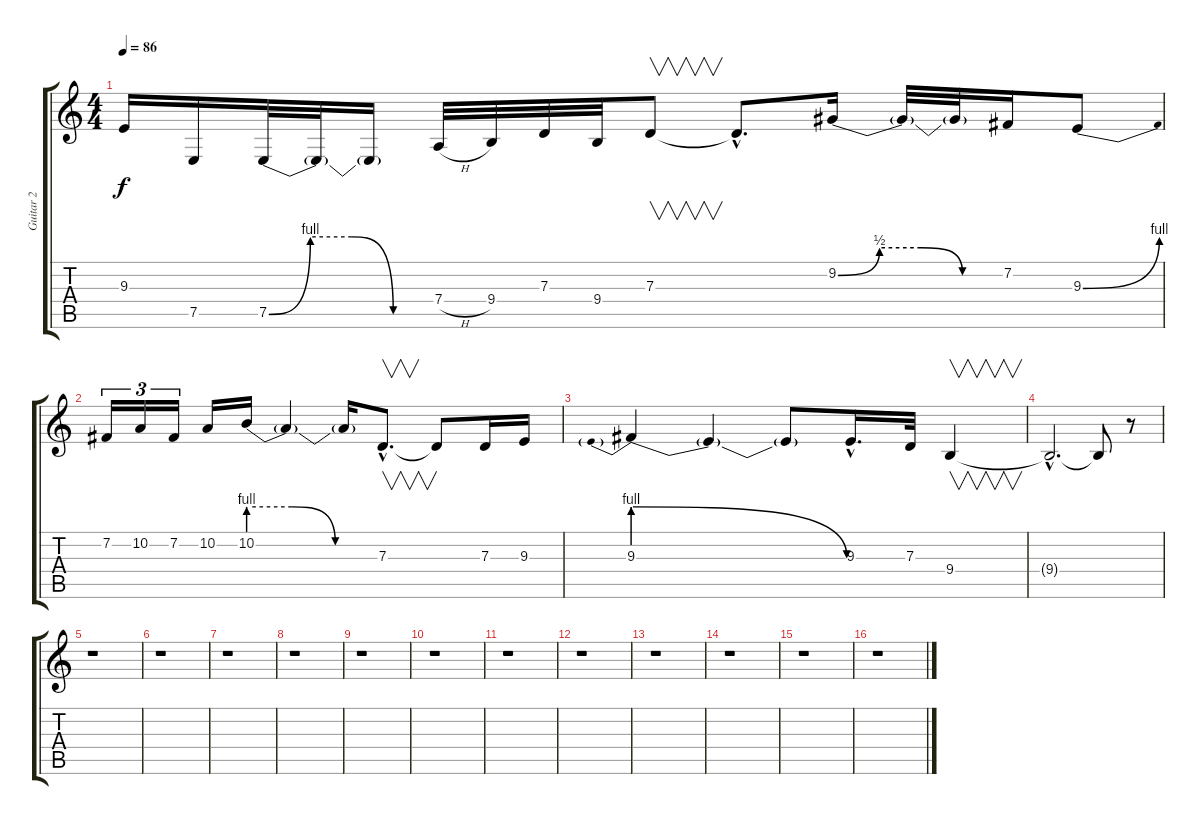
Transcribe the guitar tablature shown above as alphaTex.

\track ("Guitar 2" "Guitar 2") {instrument lead2sawtooth}
\staff {score tabs}
\tuning (E4 B3 G3 D3 A2 B1) {hide}
\ts (4 4)
\tempo 86
\clef g2
\ks c
9.3{t}.16{dy f} 7.5.16 7.5{be (custom 0 0 15 4 30 4 45 0 60 0)}.32 7.5{t}.32 7.5{t}.16 7.4{h}.32 9.4.32 7.3.32 9.4.32 7.3.8{v} 7.3{hac t}.8{d} 9.2{be (custom 0 0 15 2 30 2 45 0 60 0)}.16 9.2{t}.32 9.2{t}.32 7.2.16 9.3{be (bend 0 0 60 4)}.8 |
7.2.16{tu (3 2)} 10.2.16{tu (3 2)} 7.2.16{tu (3 2)} 10.2.16 10.2{be (custom 0 4 20 4 40 0 60 0)}.16 10.2{t}.4 10.2{t}.16 7.3{hac}.8{v d} 7.3{t}.8 7.3.16 9.3.16 |
9.3{be (prebendrelease 0 4 60 0)}.4 9.3{t}.4 9.3{t}.8 9.3{hac}.16{d} 7.3.32 9.4.4{v} |
9.4{hac t}.2{d} 9.4{t}.8 r.8 |
r.1 |
r.1 |
r.1 |
r.1 |
r.1 |
r.1 |
r.1 |
r.1 |
r.1 |
r.1 |
r.1 |
r.1
